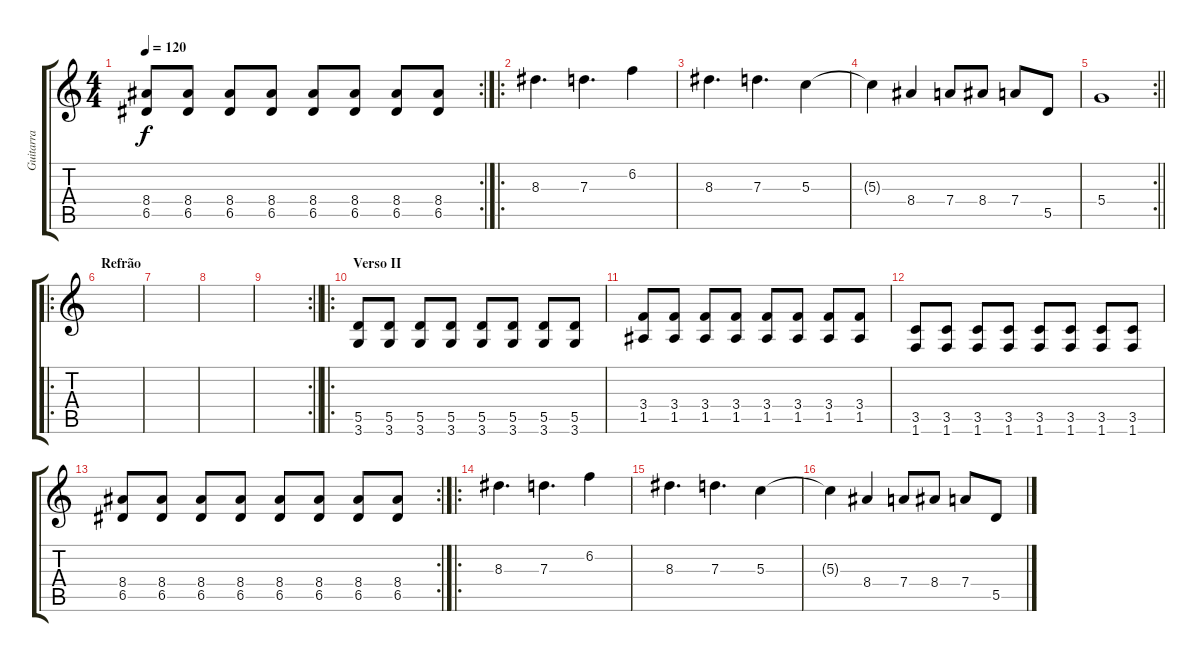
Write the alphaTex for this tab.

\track ("Guitarra" "Guitarra") {instrument distortionguitar}
\staff {score tabs}
\tuning (E4 B3 G3 D3 A2 E2) {hide}
\rc 2
\ts (4 4)
\tempo 120
\clef g2
\ks c
(8.4 6.5).8{dy f} (8.4 6.5).8 (8.4 6.5).8 (8.4 6.5).8 (8.4 6.5).8 (8.4 6.5).8 (8.4 6.5).8 (8.4 6.5).8 |
\ro
8.3.4{d} 7.3.4{d} 6.2.4 |
8.3.4{d} 7.3.4{d} 5.3.4 |
5.3{t}.4 8.4.4 7.4.8 8.4.8 7.4.8 5.5.8 |
\rc 2
\barLineRight lightlight
5.4.1 |
\ro
\section ("" "Refrão")
|
|
|
\rc 2
\barLineRight lightlight
|
\ro
\section ("" "Verso II")
(5.5 3.6).8 (5.5 3.6).8 (5.5 3.6).8 (5.5 3.6).8 (5.5 3.6).8 (5.5 3.6).8 (5.5 3.6).8 (5.5 3.6).8 |
(3.4 1.5).8 (3.4 1.5).8 (3.4 1.5).8 (3.4 1.5).8 (3.4 1.5).8 (3.4 1.5).8 (3.4 1.5).8 (3.4 1.5).8 |
(3.5 1.6).8 (3.5 1.6).8 (3.5 1.6).8 (3.5 1.6).8 (3.5 1.6).8 (3.5 1.6).8 (3.5 1.6).8 (3.5 1.6).8 |
\rc 2
(8.4 6.5).8 (8.4 6.5).8 (8.4 6.5).8 (8.4 6.5).8 (8.4 6.5).8 (8.4 6.5).8 (8.4 6.5).8 (8.4 6.5).8 |
\ro
8.3.4{d} 7.3.4{d} 6.2.4 |
8.3.4{d} 7.3.4{d} 5.3.4 |
5.3{t}.4 8.4.4 7.4.8 8.4.8 7.4.8 5.5.8
